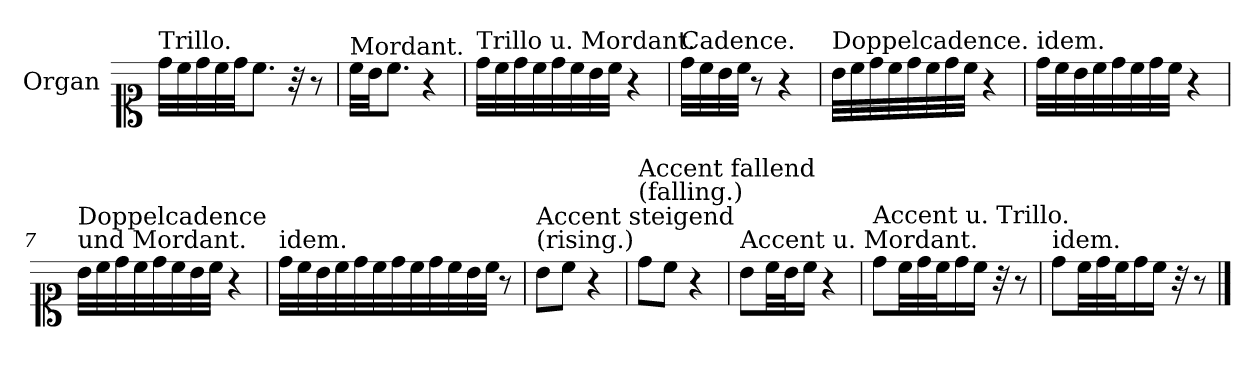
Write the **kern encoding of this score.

**kern
*part1
*staff1
*I"Organ
*I'Org.
*clefC1
*k[]
*C:
=1
!LO:TX:a:t=Trillo.
32dd\LLL
32cc\
32dd\
32cc\
32dd\JJ
8.cc\J
32r
8r
=2
!LO:TX:a:t=Mordant.
32cc\LLL
32b\JJ
8.cc\J
4r
=3
!LO:TX:a:t=Trillo u. Mordant.
32dd\LLL
32cc\
32dd\
32cc\
32dd\
32cc\
32b\
32cc\JJJ
4r
=4
!LO:TX:a:t=Cadence.
32dd\LLL
32cc\
32b\
32cc\JJJ
8r
4r
=5
!LO:TX:a:t=Doppelcadence.
32b\LLL
32cc\
32dd\
32cc\
32dd\
32cc\
32dd\
32cc\JJJ
4r
!!LO:LB:g=z
=6
!LO:TX:a:t=idem.
32dd\LLL
32cc\
32b\
32cc\
32dd\
32cc\
32dd\
32cc\JJJ
4r
=7
!LO:TX:a:t=Doppelcadence\nund Mordant.
32b\LLL
32cc\
32dd\
32cc\
32dd\
32cc\
32b\
32cc\JJJ
4r
=8
!LO:TX:a:t=idem.
32dd\LLL
32cc\
32b\
32cc\
32dd\
32cc\
32dd\
32cc\
32dd\
32cc\
32b\
32cc\JJJ
8r
=9
!LO:TX:a:t=Accent steigend\n(rising.)
8b\L
8cc\J
4r
!!LO:LB:g=z
=10
!LO:TX:a:t=Accent fallend\n(falling.)
8dd\L
8cc\J
4r
=11
!LO:TX:a:t=Accent u. Mordant.
8b\L
32cc\LL
32b\J
16cc\JJ
4r
=12
!LO:TX:a:t=Accent u. Trillo.
8dd\L
32cc\LL
32dd\
32cc\J
16dd\
16cc\JJ
32r
8r
=13
!LO:TX:a:t=idem.
8dd\L
32cc\LL
32dd\
32cc\J
16dd\
16cc\JJ
32r
8r
==
*-
